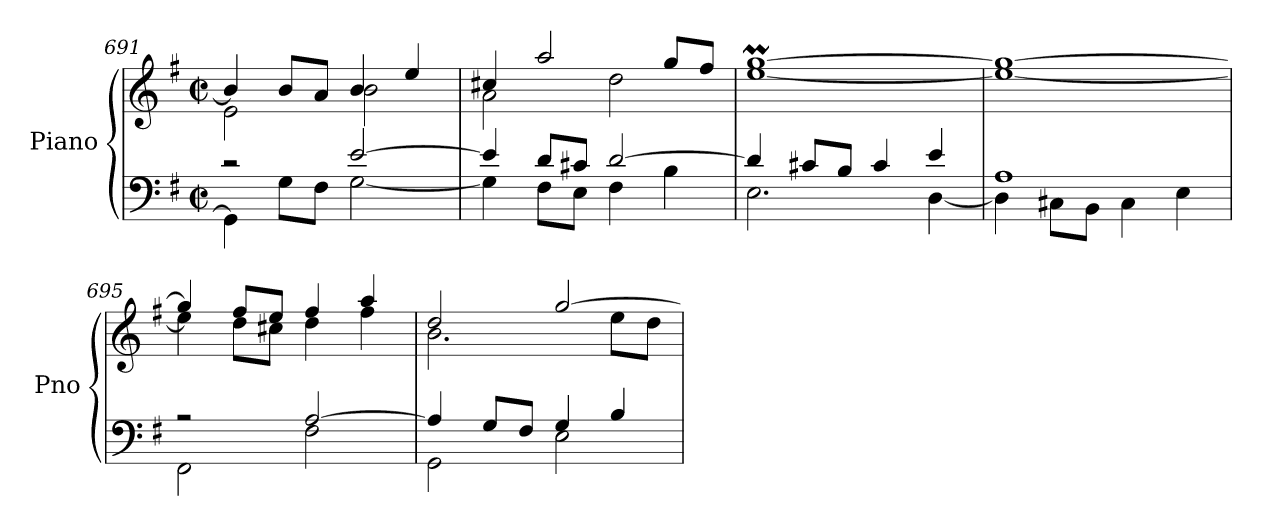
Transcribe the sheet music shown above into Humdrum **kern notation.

**kern	**kern
*part1	*part1
*staff2	*staff1
*I"Piano	*
*I'Pno	*
*clefF4	*clefG2
*k[f#]	*k[f#]
*M2/2	*M2/2
*met(c|)	*met(c|)
=691	=691
*^	*^
2r	4GG\]	4b/]	2e\
.	8G\L	8b/L	.
.	8F#\J	8a/J	.
[2e/	[2G\	4b/	2b\
.	.	4ee/	.
=692	=692	=692	=692
4e/]	4G\]	4cc#X/	2a\
8d/L	8F#\L	2aa/	.
8c#X/J	8E\J	.	.
[2d/	4F#\	.	2dd\
.	4B\	8gg/L	.
.	.	8ff#/J	.
=693	=693	=693	=693
4d/]	2.E\	[1ggM	[1ee
8c#X/L	.	.	.
8B/J	.	.	.
4c#/	.	.	.
4e/	[4D\	.	.
!!LO:LB:g=z	!!
=694	=694	=694	=694
1A	4D\]	1gg_	1ee_
.	8C#X\L	.	.
.	8BB\J	.	.
.	4C#\	.	.
.	4E\	.	.
=695	=695	=695	=695
2r	2FF#\	4gg/]	4ee\]
.	.	8ff#/L	8dd\L
.	.	8ee/J	8cc#X\J
[2A/	2F#\	4ff#/	4dd\
.	.	4aa/	4ff#\
=696	=696	=696	=696
4A/]	2GG\	2dd/	2.b\
8G/L	.	.	.
8F#/J	.	.	.
4G/	2E\	[2gg/	.
4B/	.	.	8ee\L
.	.	.	8dd\J
*v	*v	*	*
*	*v	*v
=	=
*-	*-
